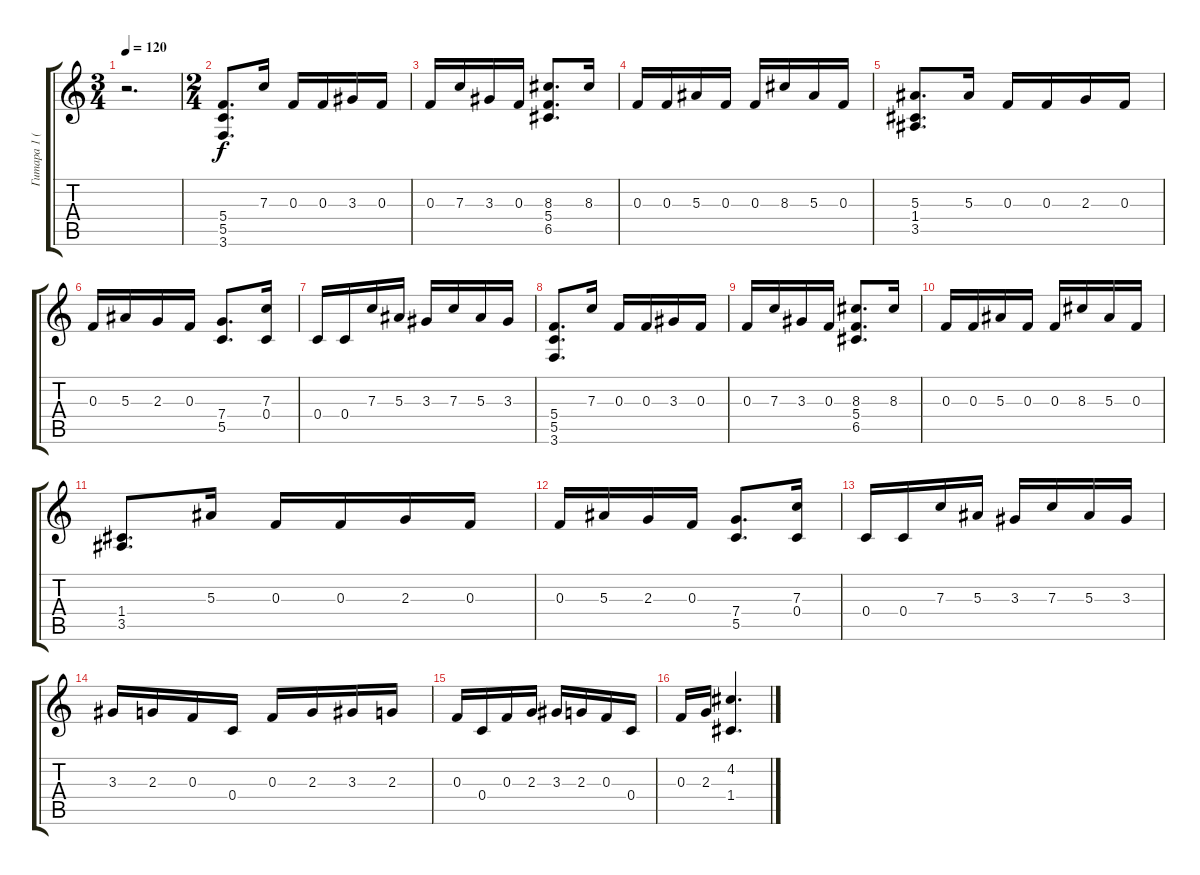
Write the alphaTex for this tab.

\track ("Гитара 1 (2)" "Гитара 1 (") {instrument distortionguitar}
\staff {score tabs}
\tuning (D4 A3 F3 C3 G2 D2) {hide}
\ts (3 4)
\tempo 120
\clef g2
\ks c
r.2{d dy f instrument distortionguitar} |
\ts (2 4)
(5.4 5.5 3.6).8{d} 7.3.16 0.3.16 0.3.16 3.3.16 0.3.16 |
0.3.16 7.3.16 3.3.16 0.3.16 (8.3 5.4 6.5).8{d} 8.3.16 |
0.3.16 0.3.16 5.3.16 0.3.16 0.3.16 8.3.16 5.3.16 0.3.16 |
(5.3 1.4 3.5).8{d} 5.3.16 0.3.16 0.3.16 2.3.16 0.3.16 |
0.3.16 5.3.16 2.3.16 0.3.16 (7.4 5.5).8{d} (7.3 0.4).16 |
0.4.16 0.4.16 7.3.16 5.3.16 3.3.16 7.3.16 5.3.16 3.3.16 |
(5.4 5.5 3.6).8{d} 7.3.16 0.3.16 0.3.16 3.3.16 0.3.16 |
0.3.16 7.3.16 3.3.16 0.3.16 (8.3 5.4 6.5).8{d} 8.3.16 |
0.3.16 0.3.16 5.3.16 0.3.16 0.3.16 8.3.16 5.3.16 0.3.16 |
(1.4 3.5).8{d} 5.3.16 0.3.16 0.3.16 2.3.16 0.3.16 |
0.3.16 5.3.16 2.3.16 0.3.16 (7.4 5.5).8{d} (7.3 0.4).16 |
0.4.16 0.4.16 7.3.16 5.3.16 3.3.16 7.3.16 5.3.16 3.3.16 |
3.3.16 2.3.16 0.3.16 0.4.16 0.3.16 2.3.16 3.3.16 2.3.16 |
0.3.16 0.4.16 0.3.16 2.3.16 3.3.16 2.3.16 0.3.16 0.4.16 |
0.3.16 2.3.16 (4.2 1.4).4{d}
